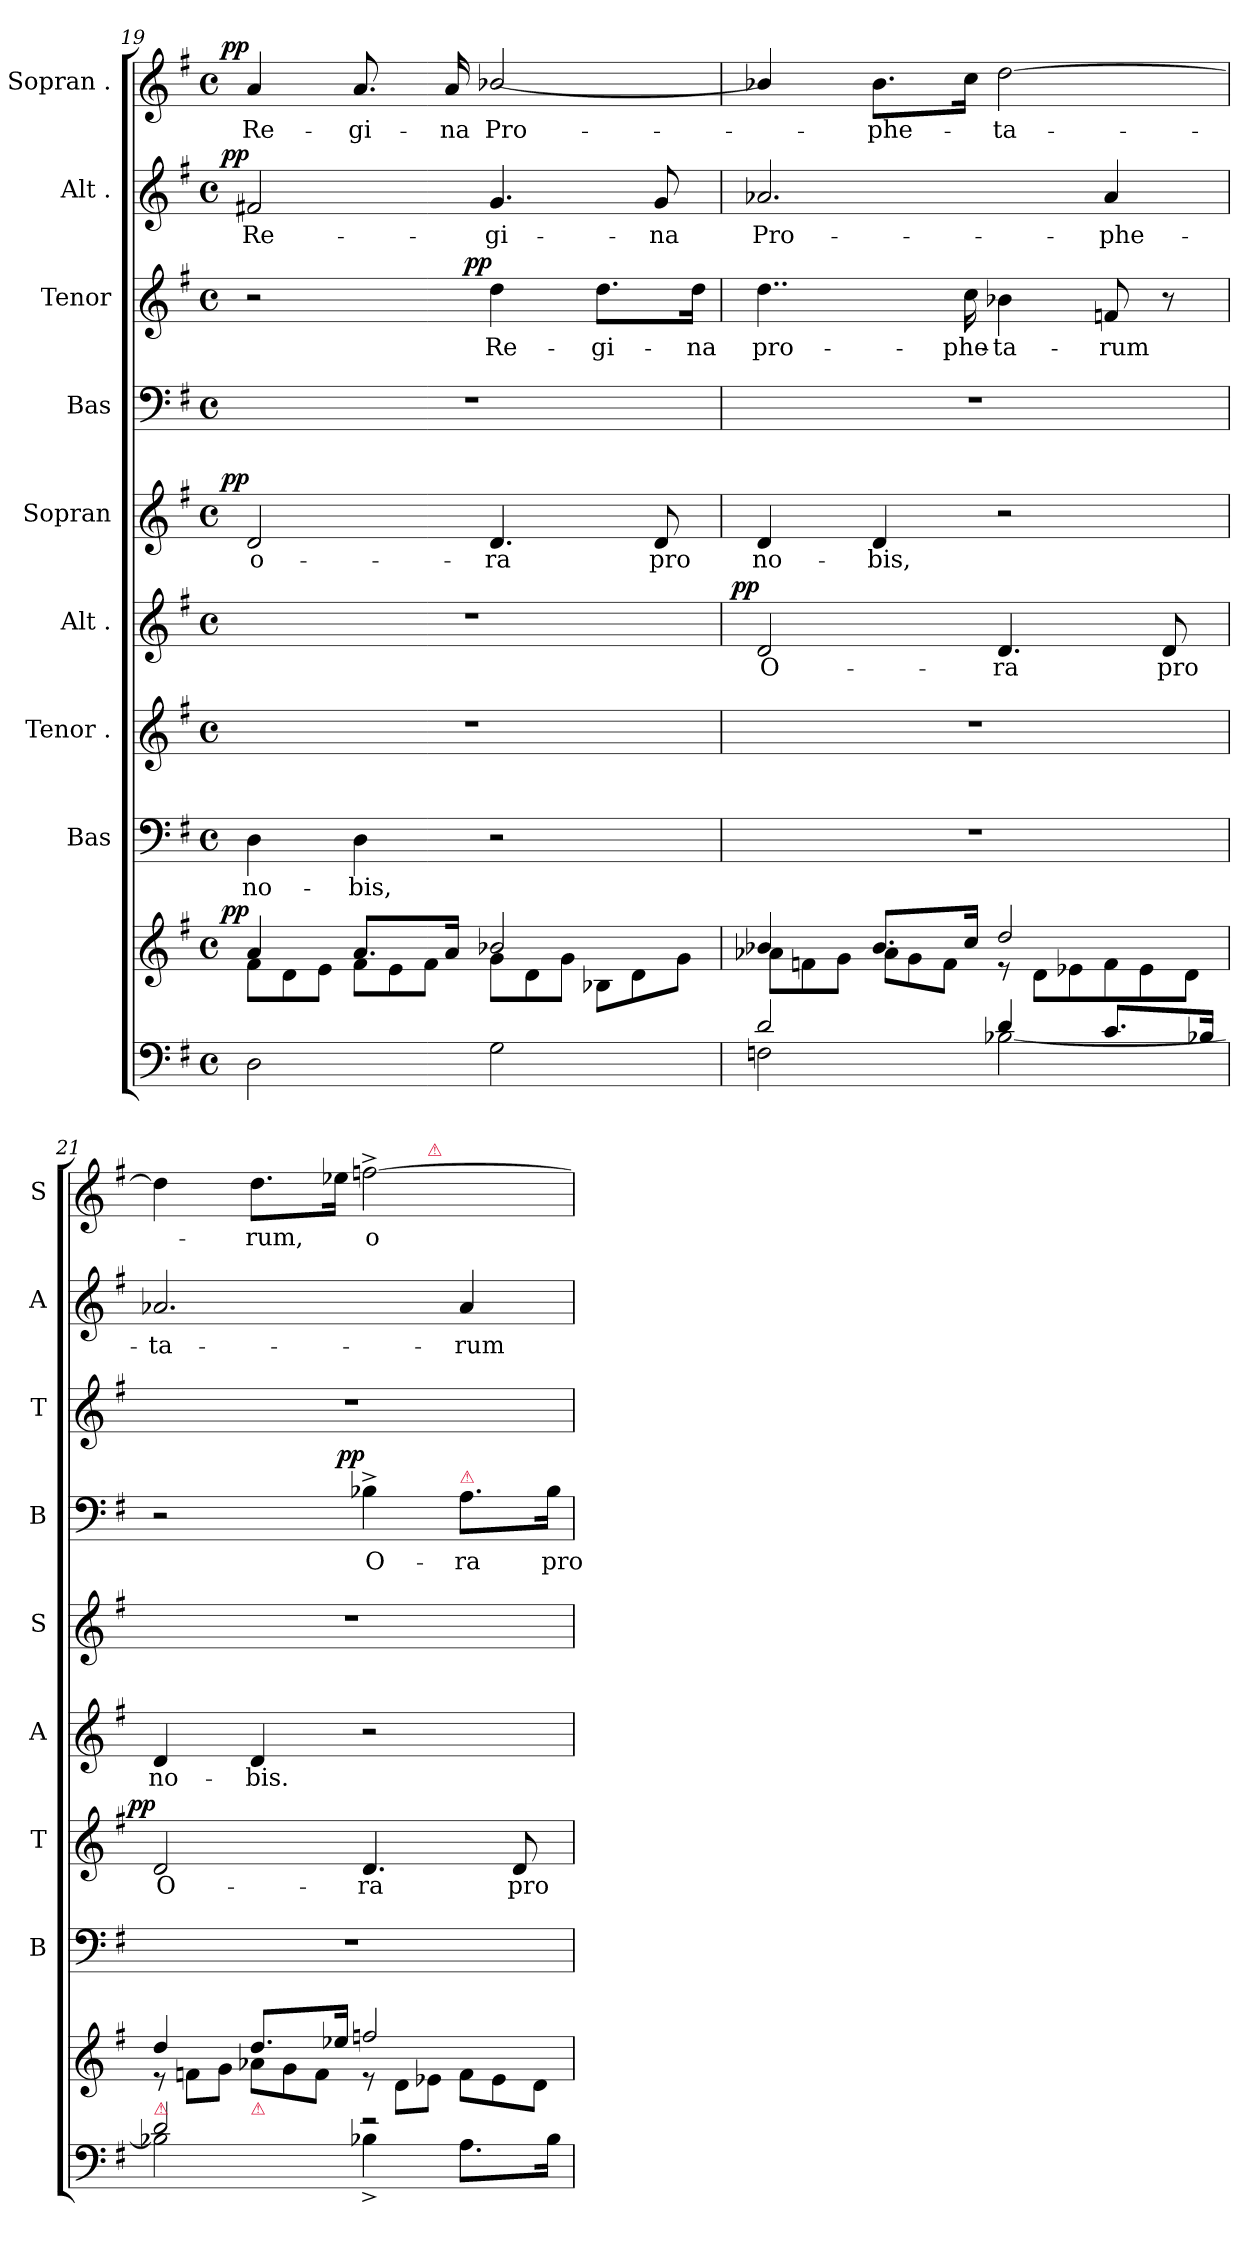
**kern	**kern	**dynam	**kern	**text	**kern	**text	**dynam	**kern	**text	**dynam	**kern	**text	**dynam	**kern	**text	**dynam	**kern	**text	**dynam	**kern	**text	**dynam	**kern	**text	**dynam
*part9	*part9	*part9	*part8	*part8	*part7	*part7	*part7	*part6	*part6	*part6	*part5	*part5	*part5	*part4	*part4	*part4	*part3	*part3	*part3	*part2	*part2	*part2	*part1	*part1	*part1
*staff10	*staff9	*staff9/10	*staff8	*staff8	*staff7	*staff7	*staff7	*staff6	*staff6	*staff6	*staff5	*staff5	*staff5	*staff4	*staff4	*staff4	*staff3	*staff3	*staff3	*staff2	*staff2	*staff2	*staff1	*staff1	*staff1
*	*	*	*I"Bas	*	*I"Tenor .	*	*	*I"Alt .	*	*	*I"Sopran	*	*	*I"Bas	*	*	*I"Tenor	*	*	*I"Alt .	*	*	*I"Sopran .	*	*
*	*	*	*I'B	*	*I'T	*	*	*I'A	*	*	*I'S	*	*	*I'B	*	*	*I'T	*	*	*I'A	*	*	*I'S	*	*
*clefF4	*clefG2	*	*clefF4	*	*clefG2	*	*	*clefG2	*	*	*clefG2	*	*	*clefF4	*	*	*clefG2	*	*	*clefG2	*	*	*clefG2	*	*
*	*	*	*	*	*ITrd8c12	*	*	*	*	*	*	*	*	*	*	*	*ITrd8c12	*	*	*	*	*	*	*	*
*k[f#]	*k[f#]	*	*k[f#]	*	*k[f#]	*	*	*k[f#]	*	*	*k[f#]	*	*	*k[f#]	*	*	*k[f#]	*	*	*k[f#]	*	*	*k[f#]	*	*
*M4/4	*M4/4	*	*M4/4	*	*M4/4	*	*	*M4/4	*	*	*M4/4	*	*	*M4/4	*	*	*M4/4	*	*	*M4/4	*	*	*M4/4	*	*
*met(c)	*met(c)	*	*met(c)	*	*met(c)	*	*	*met(c)	*	*	*met(c)	*	*	*met(c)	*	*	*met(c)	*	*	*met(c)	*	*	*met(c)	*	*
=19	=19	=19	=19	=19	=19	=19	=19	=19	=19	=19	=19	=19	=19	=19	=19	=19	=19	=19	=19	=19	=19	=19	=19	=19	=19
*	*^	*	*	*	*	*	*	*	*	*	*	*	*	*	*	*	*	*	*	*	*	*	*	*	*
*	*	*Xtuplet	*	*	*	*	*	*	*	*	*	*	*	*	*	*	*	*	*	*	*	*	*	*	*	*
!	!	!	!LO:DY:a:rj	!	!	!	!	!	!	!	!	!	!	!LO:DY:a:rj	!	!	!	!	!	!	!	!	!LO:DY:b:rj	!	!	!LO:DY:a:rj
2D\	4a/	12f#\L	pp	4D\	no-	1r	.	.	1r	.	.	2d/	o-	pp	1r	.	.	2r	.	.	2f#X/	Re-	pp	4a/	Re-	pp
.	.	12d\	.	.	.	.	.	.	.	.	.	.	.	.	.	.	.	.	.	.	.	.	.	.	.	.
.	.	12e\J	.	.	.	.	.	.	.	.	.	.	.	.	.	.	.	.	.	.	.	.	.	.	.	.
.	8.a/L	12f#\L	.	4D\	-bis,	.	.	.	.	.	.	.	.	.	.	.	.	.	.	.	.	.	.	8.a/	-gi-	.
.	.	12e\	.	.	.	.	.	.	.	.	.	.	.	.	.	.	.	.	.	.	.	.	.	.	.	.
.	.	12f#\J	.	.	.	.	.	.	.	.	.	.	.	.	.	.	.	.	.	.	.	.	.	.	.	.
.	16a/Jk	.	.	.	.	.	.	.	.	.	.	.	.	.	.	.	.	.	.	.	.	.	.	16a/	-na	.
!	!	!	!	!	!	!	!	!	!	!	!	!	!	!	!	!	!	!	!	!LO:DY:b:rj	!	!	!	!	!	!
2G\	2b-X/	12g\L	.	2r	.	.	.	.	.	.	.	4.d/	-ra	.	.	.	.	4d\	Re-	pp	4.g/	-gi-	.	[2b-X/	Pro-	.
.	.	12d\	.	.	.	.	.	.	.	.	.	.	.	.	.	.	.	.	.	.	.	.	.	.	.	.
.	.	12g\J	.	.	.	.	.	.	.	.	.	.	.	.	.	.	.	.	.	.	.	.	.	.	.	.
.	.	12B-X\L	.	.	.	.	.	.	.	.	.	.	.	.	.	.	.	8.d\L	-gi-	.	.	.	.	.	.	.
.	.	12d\	.	.	.	.	.	.	.	.	.	.	.	.	.	.	.	.	.	.	.	.	.	.	.	.
.	.	.	.	.	.	.	.	.	.	.	.	8d/	pro	.	.	.	.	.	.	.	8g/	-na	.	.	.	.
.	.	12g\J	.	.	.	.	.	.	.	.	.	.	.	.	.	.	.	.	.	.	.	.	.	.	.	.
.	.	.	.	.	.	.	.	.	.	.	.	.	.	.	.	.	.	16d\Jk	-na	.	.	.	.	.	.	.
=20	=20	=20	=20	=20	=20	=20	=20	=20	=20	=20	=20	=20	=20	=20	=20	=20	=20	=20	=20	=20	=20	=20	=20	=20	=20	=20
*^	*	*	*	*	*	*	*	*	*	*	*	*	*	*	*	*	*	*	*	*	*	*	*	*	*	*
!	!	!	!	!	!	!	!	!	!	!	!	!LO:DY:b:rj	!	!	!	!	!	!	!	!	!	!	!	!	!	!	!
2d/	2Fn\	4b-X/	12a-X\L	.	1r	.	1r	.	.	2d/	O-	pp	4d/	no-	.	1r	.	.	4..d\	pro-	.	2.a-X/	Pro-	.	4b-X/]	.	.
.	.	.	12fn\	.	.	.	.	.	.	.	.	.	.	.	.	.	.	.	.	.	.	.	.	.	.	.	.
.	.	.	12g\J	.	.	.	.	.	.	.	.	.	.	.	.	.	.	.	.	.	.	.	.	.	.	.	.
.	.	8.b-/L	12a-\L	.	.	.	.	.	.	.	.	.	4d/	-bis,	.	.	.	.	.	.	.	.	.	.	8.b-\L	-phe-	.
.	.	.	12g\	.	.	.	.	.	.	.	.	.	.	.	.	.	.	.	.	.	.	.	.	.	.	.	.
.	.	.	12f\J	.	.	.	.	.	.	.	.	.	.	.	.	.	.	.	.	.	.	.	.	.	.	.	.
.	.	16cc/Jk	.	.	.	.	.	.	.	.	.	.	.	.	.	.	.	.	16c\	-phe-	.	.	.	.	16cc\Jk	.	.
4d/	[2B-X\	2dd/	12r	.	.	.	.	.	.	4.d/	-ra	.	2r	.	.	.	.	.	4B-X\	-ta-	.	.	.	.	[2dd\	-ta-	.
.	.	.	12d\L	.	.	.	.	.	.	.	.	.	.	.	.	.	.	.	.	.	.	.	.	.	.	.	.
.	.	.	12e-X\	.	.	.	.	.	.	.	.	.	.	.	.	.	.	.	.	.	.	.	.	.	.	.	.
8.c/L	.	.	12f\	.	.	.	.	.	.	.	.	.	.	.	.	.	.	.	8Fn/	-rum	.	4a-/	-phe-	.	.	.	.
.	.	.	12e-\	.	.	.	.	.	.	.	.	.	.	.	.	.	.	.	.	.	.	.	.	.	.	.	.
.	.	.	.	.	.	.	.	.	.	8d/	pro	.	.	.	.	.	.	.	8r	.	.	.	.	.	.	.	.
.	.	.	12d\J	.	.	.	.	.	.	.	.	.	.	.	.	.	.	.	.	.	.	.	.	.	.	.	.
16B-X/Jk	.	.	.	.	.	.	.	.	.	.	.	.	.	.	.	.	.	.	.	.	.	.	.	.	.	.	.
=21	=21	=21	=21	=21	=21	=21	=21	=21	=21	=21	=21	=21	=21	=21	=21	=21	=21	=21	=21	=21	=21	=21	=21	=21	=21	=21	=21
!LO:TX:a:color=crimson:t=⚠	!	!	!	!	!	!	!	!	!	!	!	!	!	!	!	!	!	!	!	!	!	!	!	!	!	!	!
!	!	!	!	!	!	!	!	!	!LO:DY:b:rj	!	!	!	!	!	!	!	!	!	!	!	!	!	!	!	!	!	!
*	*	*	*	*	*	*	*	*	*	*	*	*	*	*	*	*	*	*	*	*	*	*	*	*	*^	*	*
2d/	2B-X\]	4dd/	12r	.	1r	.	2D/	O-	pp	4d/	no-	.	1r	.	.	2r	.	.	1r	.	.	2.a-X/	-ta-	.	4dd\]	3%2ryy	.	.
.	.	.	12fn\L	.	.	.	.	.	.	.	.	.	.	.	.	.	.	.	.	.	.	.	.	.	.	.	.	.
.	.	.	12g\J	.	.	.	.	.	.	.	.	.	.	.	.	.	.	.	.	.	.	.	.	.	.	.	.	.
!	!	!LO:TX:b:color=crimson:t=⚠	!	!	!	!	!	!	!	!	!	!	!	!	!	!	!	!	!	!	!	!	!	!	!	!	!	!
.	.	8.dd/L	12a-X\L	.	.	.	.	.	.	4d/	-bis.	.	.	.	.	.	.	.	.	.	.	.	.	.	8.dd\L	.	-rum,	.
.	.	.	12g\	.	.	.	.	.	.	.	.	.	.	.	.	.	.	.	.	.	.	.	.	.	.	.	.	.
.	.	.	12f\J	.	.	.	.	.	.	.	.	.	.	.	.	.	.	.	.	.	.	.	.	.	.	.	.	.
.	.	16ee-X/Jk	.	.	.	.	.	.	.	.	.	.	.	.	.	.	.	.	.	.	.	.	.	.	16ee-X\Jk	.	.	.
!	!	!	!	!	!	!	!	!	!	!	!	!	!	!	!	!	!LO:LY:color=red	!LO:DY:a:rj	!	!	!	!	!	!	!	!	!	!
2r	4B-X^\	2ffn/	12r	.	.	.	4.D/	-ra	.	2r	.	.	.	.	.	4B-X^\	O-	pp	.	.	.	.	.	.	[2ffn^\	.	o-	.
.	.	.	12d\L	.	.	.	.	.	.	.	.	.	.	.	.	.	.	.	.	.	.	.	.	.	.	.	.	.
!	!	!	!	!	!	!	!	!	!	!	!	!	!	!	!	!	!	!	!	!	!	!	!	!	!	!LO:TX:a:color=crimson:t=⚠	!	!
.	.	.	12e-X\J	.	.	.	.	.	.	.	.	.	.	.	.	.	.	.	.	.	.	.	.	.	.	3ryy	.	.
!	!	!	!	!	!	!	!	!	!	!	!	!	!	!	!	!LO:TX:a:color=crimson:t=⚠	!	!	!	!	!	!	!	!	!	!	!	!
.	8.A\L	.	12f\L	.	.	.	.	.	.	.	.	.	.	.	.	8.A\L	-ra	.	.	.	.	4a-/	-rum	.	.	.	.	.
.	.	.	12e-\	.	.	.	.	.	.	.	.	.	.	.	.	.	.	.	.	.	.	.	.	.	.	.	.	.
.	.	.	.	.	.	.	8D/	pro	.	.	.	.	.	.	.	.	.	.	.	.	.	.	.	.	.	.	.	.
.	.	.	12d\J	.	.	.	.	.	.	.	.	.	.	.	.	.	.	.	.	.	.	.	.	.	.	.	.	.
.	16B-\Jk	.	.	.	.	.	.	.	.	.	.	.	.	.	.	16B-\Jk	pro	.	.	.	.	.	.	.	.	.	.	.
*v	*v	*	*	*	*	*	*	*	*	*	*	*	*	*	*	*	*	*	*	*	*	*	*	*	*v	*v	*	*
*	*v	*v	*	*	*	*	*	*	*	*	*	*	*	*	*	*	*	*	*	*	*	*	*	*	*	*
=	=	=	=	=	=	=	=	=	=	=	=	=	=	=	=	=	=	=	=	=	=	=	=	=	=
*-	*-	*-	*-	*-	*-	*-	*-	*-	*-	*-	*-	*-	*-	*-	*-	*-	*-	*-	*-	*-	*-	*-	*-	*-	*-
